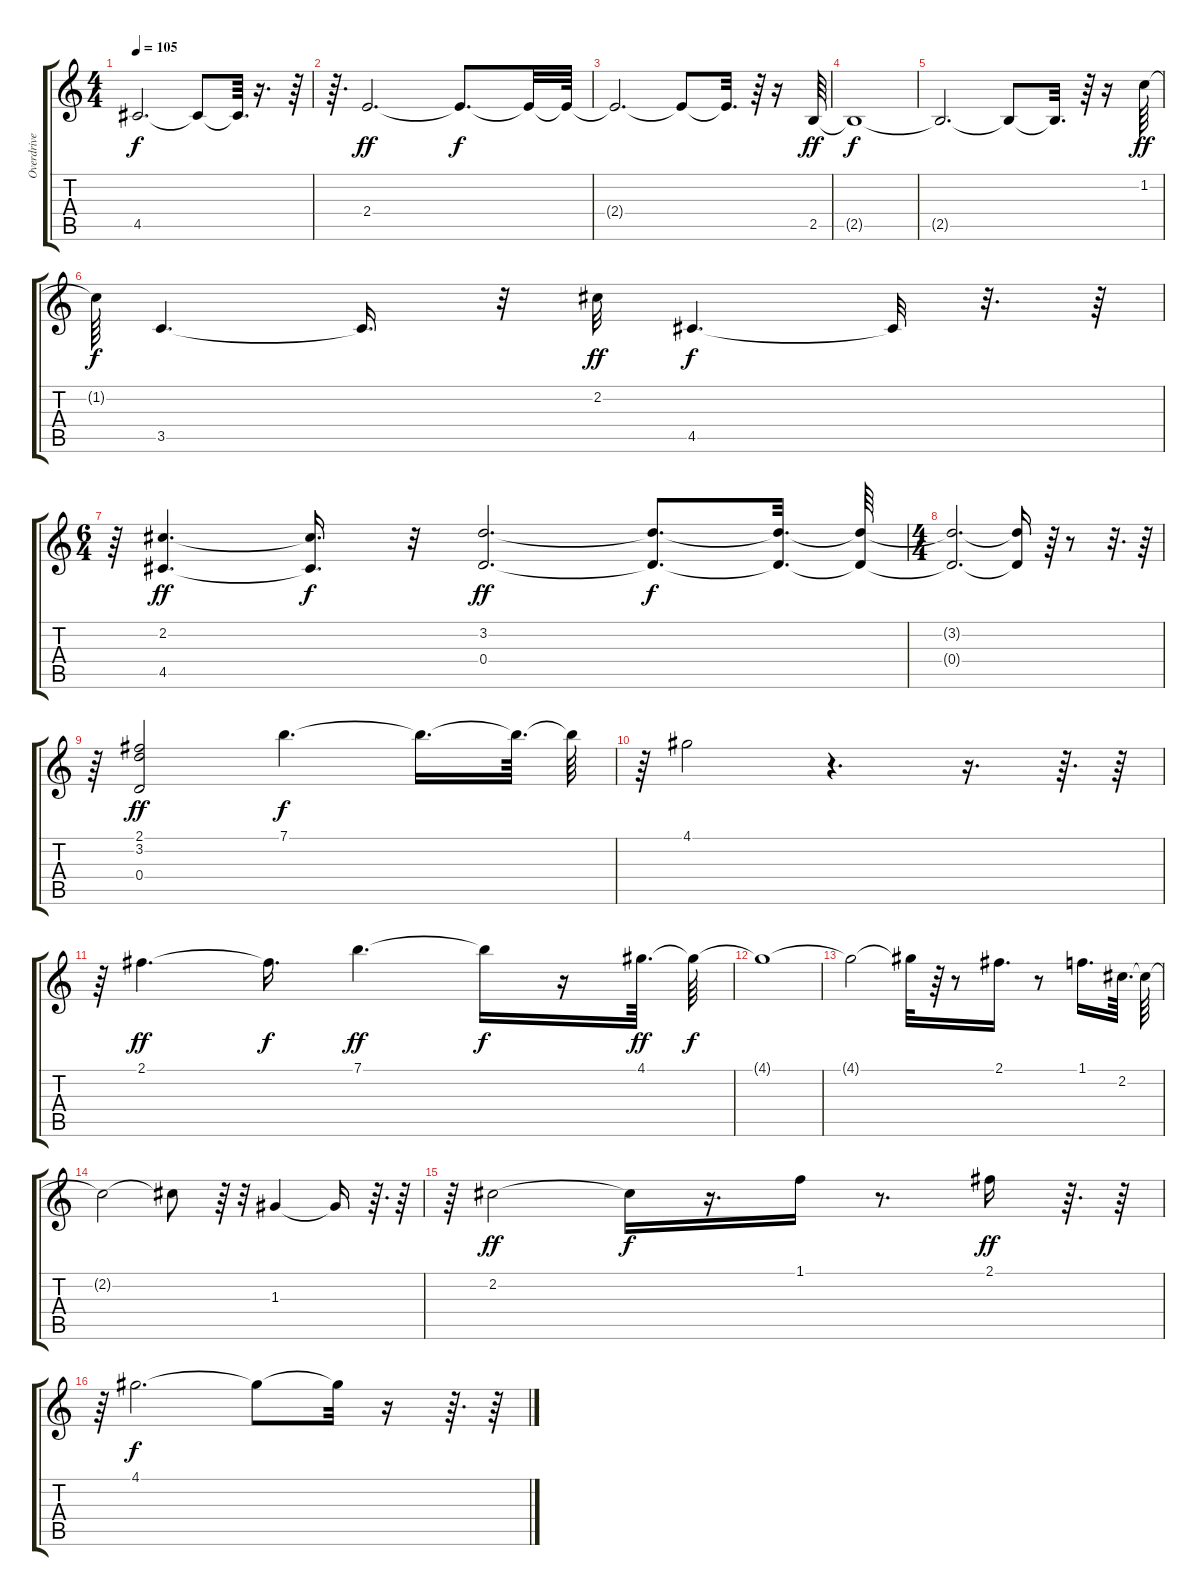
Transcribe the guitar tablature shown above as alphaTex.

\track ("Overdrive Guitar" "Overdrive ") {instrument overdrivenguitar}
\staff {score tabs}
\tuning (E4 B3 G3 D3 A2 E2) {hide}
\ts (4 4)
\tempo 105
\clef g2
\ks c
4.5{t}.2{d dy f} 4.5{t}.8 4.5{t}.64{d} r.16{d} r.64 |
r.64{d} 2.4.2{d dy ff} 2.4{t}.8{d dy f} 2.4{t}.32 2.4{t}.64 |
2.4{t}.2{d} 2.4{t}.8 2.4{t}.32{d} r.64 r.16 2.5.64{dy ff} |
2.5{t}.1{dy f} |
2.5{t}.2{d} 2.5{t}.8 2.5{t}.32{d} r.64 r.16 1.2.64{dy ff} |
1.2{t}.64{dy f} 3.5.4{d} 3.5{t}.16{d} r.32 2.2.32{dy ff} 4.5.4{d dy f} 4.5{t}.32 r.32{d} r.64 |
\ts (6 4)
r.64 (2.2 4.5).4{d dy ff} (2.2{t} 4.5{t}).16{d dy f} r.32 (3.2 0.4).2{d dy ff} (3.2{t} 0.4{t}).8{d dy f} (3.2{t} 0.4{t}).32{d} (3.2{t} 0.4{t}).64 |
\ts (4 4)
(3.2{t} 0.4{t}).2{d} (3.2{t} 0.4{t}).16 r.64 r.8 r.32{d} r.64 |
r.64 (2.1 3.2 0.4).2{dy ff} 7.1.4{d dy f} 7.1{t}.16{d} 7.1{t}.64{d} 7.1{t}.64 |
r.64 4.1.2 r.4{d} r.16{d} r.64{d} r.64 |
r.64 2.1.4{d dy ff} 2.1{t}.16{d dy f} 7.1.4{d dy ff} 7.1{t}.16{dy f} r.16 4.1.64{d dy ff} 4.1{t}.64{dy f} |
4.1{t}.1 |
4.1{t}.2 4.1{t}.32 r.64 r.8 2.1.16{d} r.8 1.1.16{d} 2.2.64{d} 2.2{t}.64 |
2.2{t}.2 2.2{t}.8 r.64 r.32 1.3.4 1.3{t}.16 r.64{d} r.64 |
r.64 2.2.2{dy ff} 2.2{t}.16{dy f} r.16{d} 1.1.16 r.8{d} 2.1.16{dy ff} r.64{d} r.64 |
r.64 4.1.2{d dy f} 4.1{t}.8 4.1{t}.32 r.16 r.64{d} r.64
